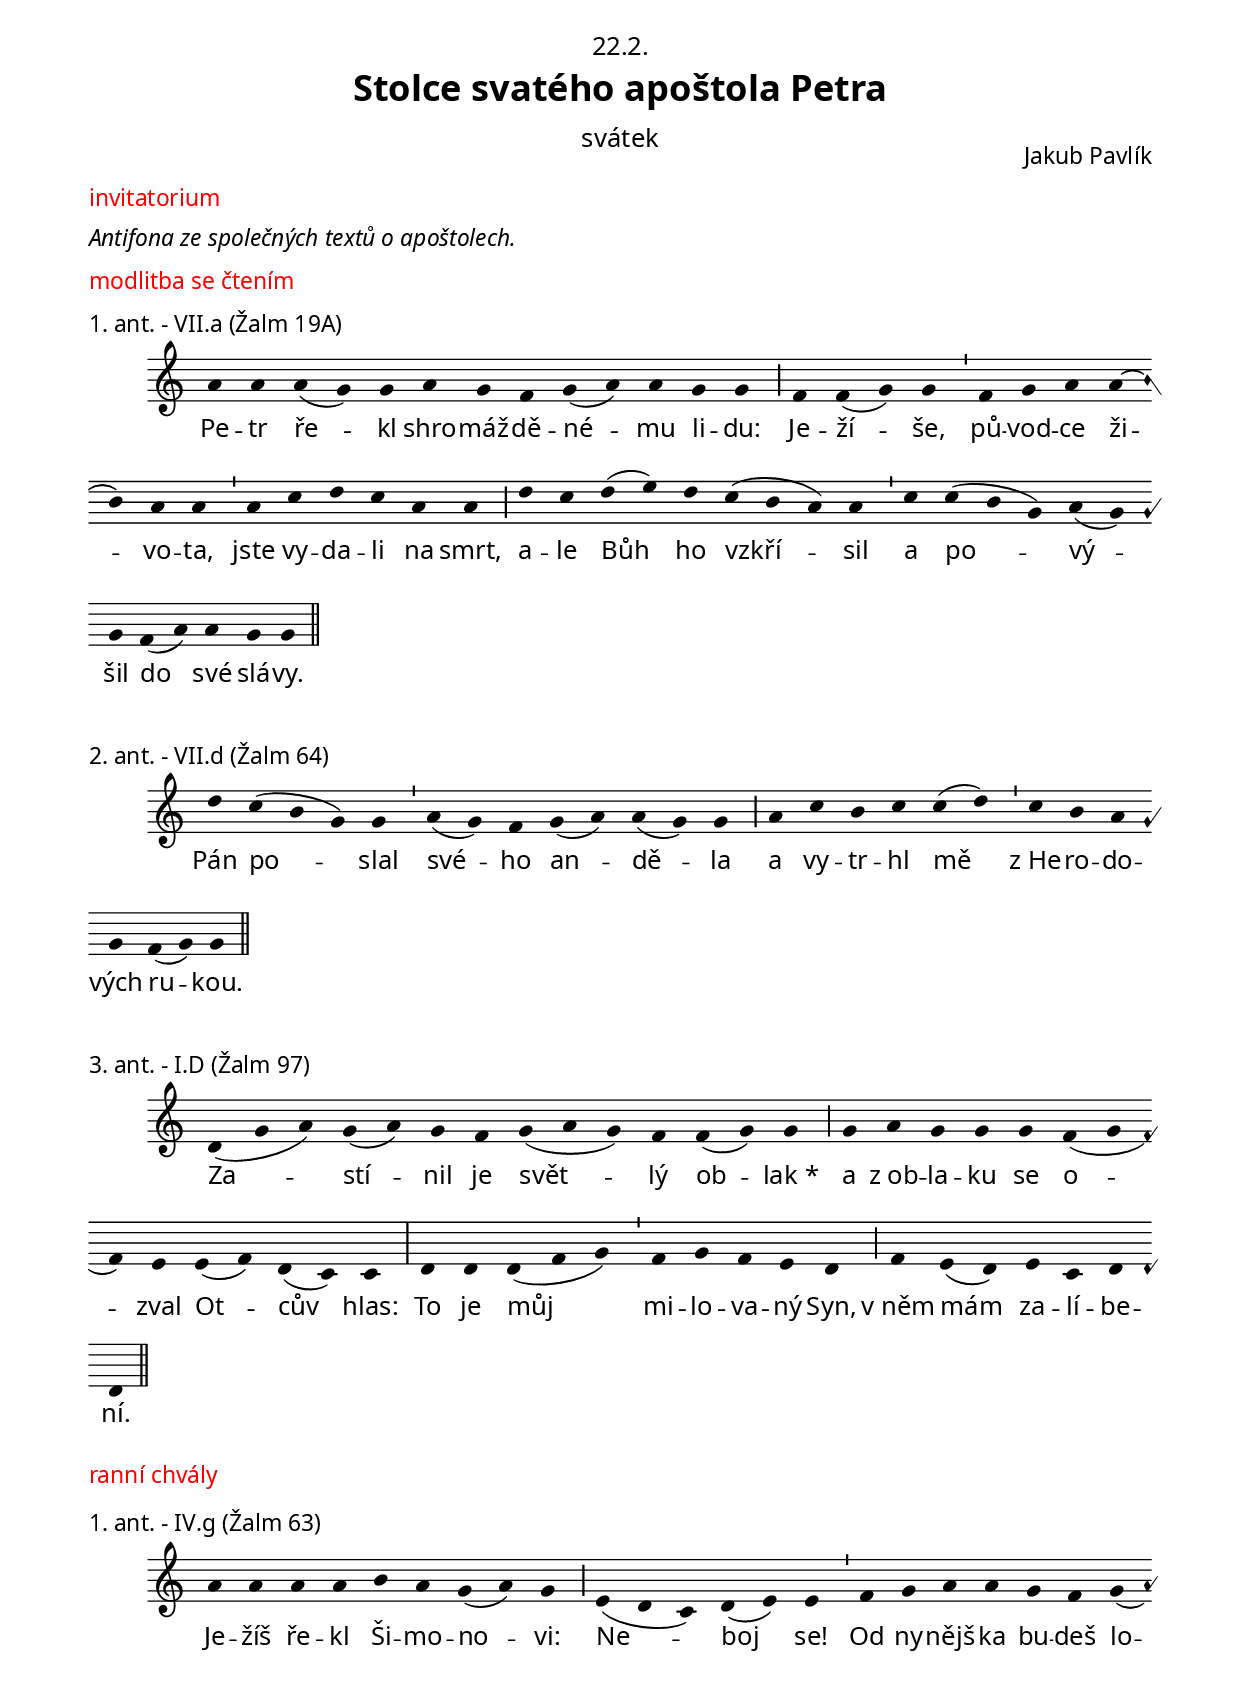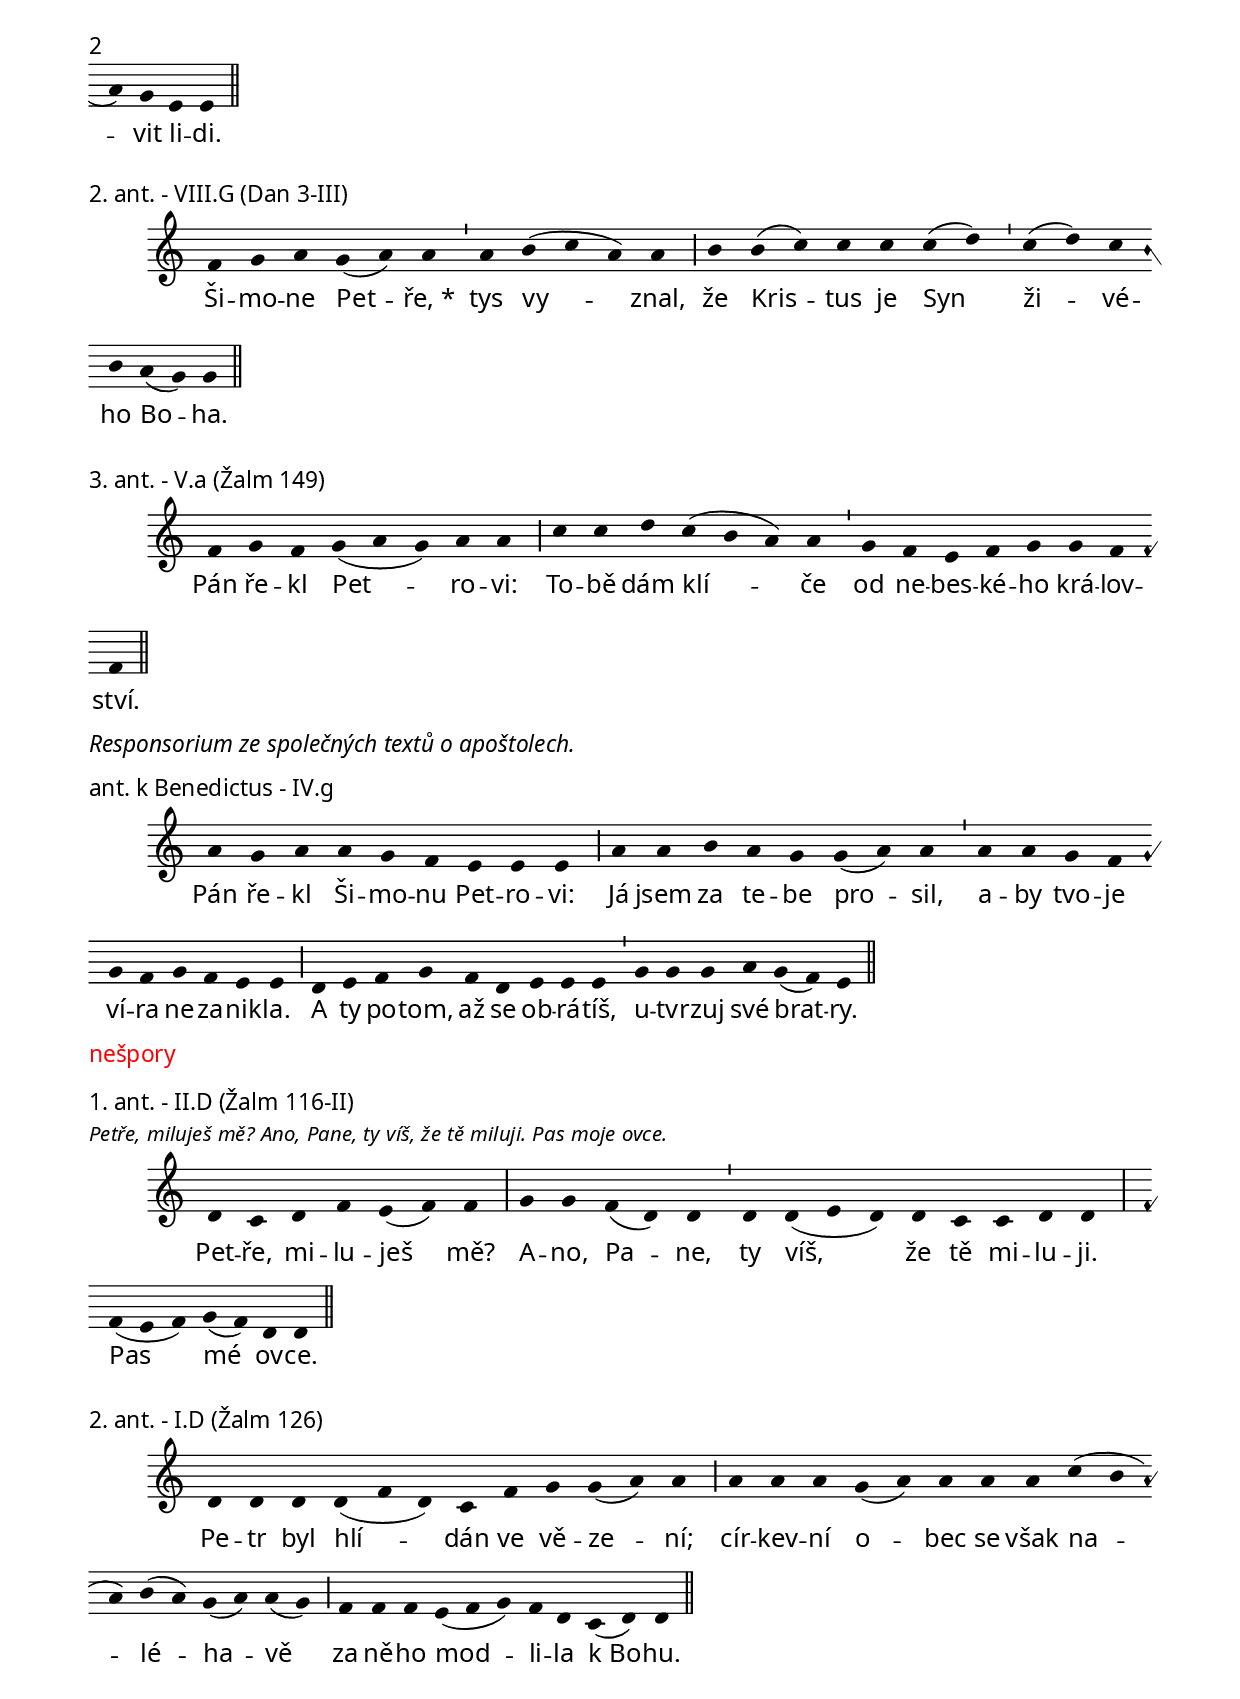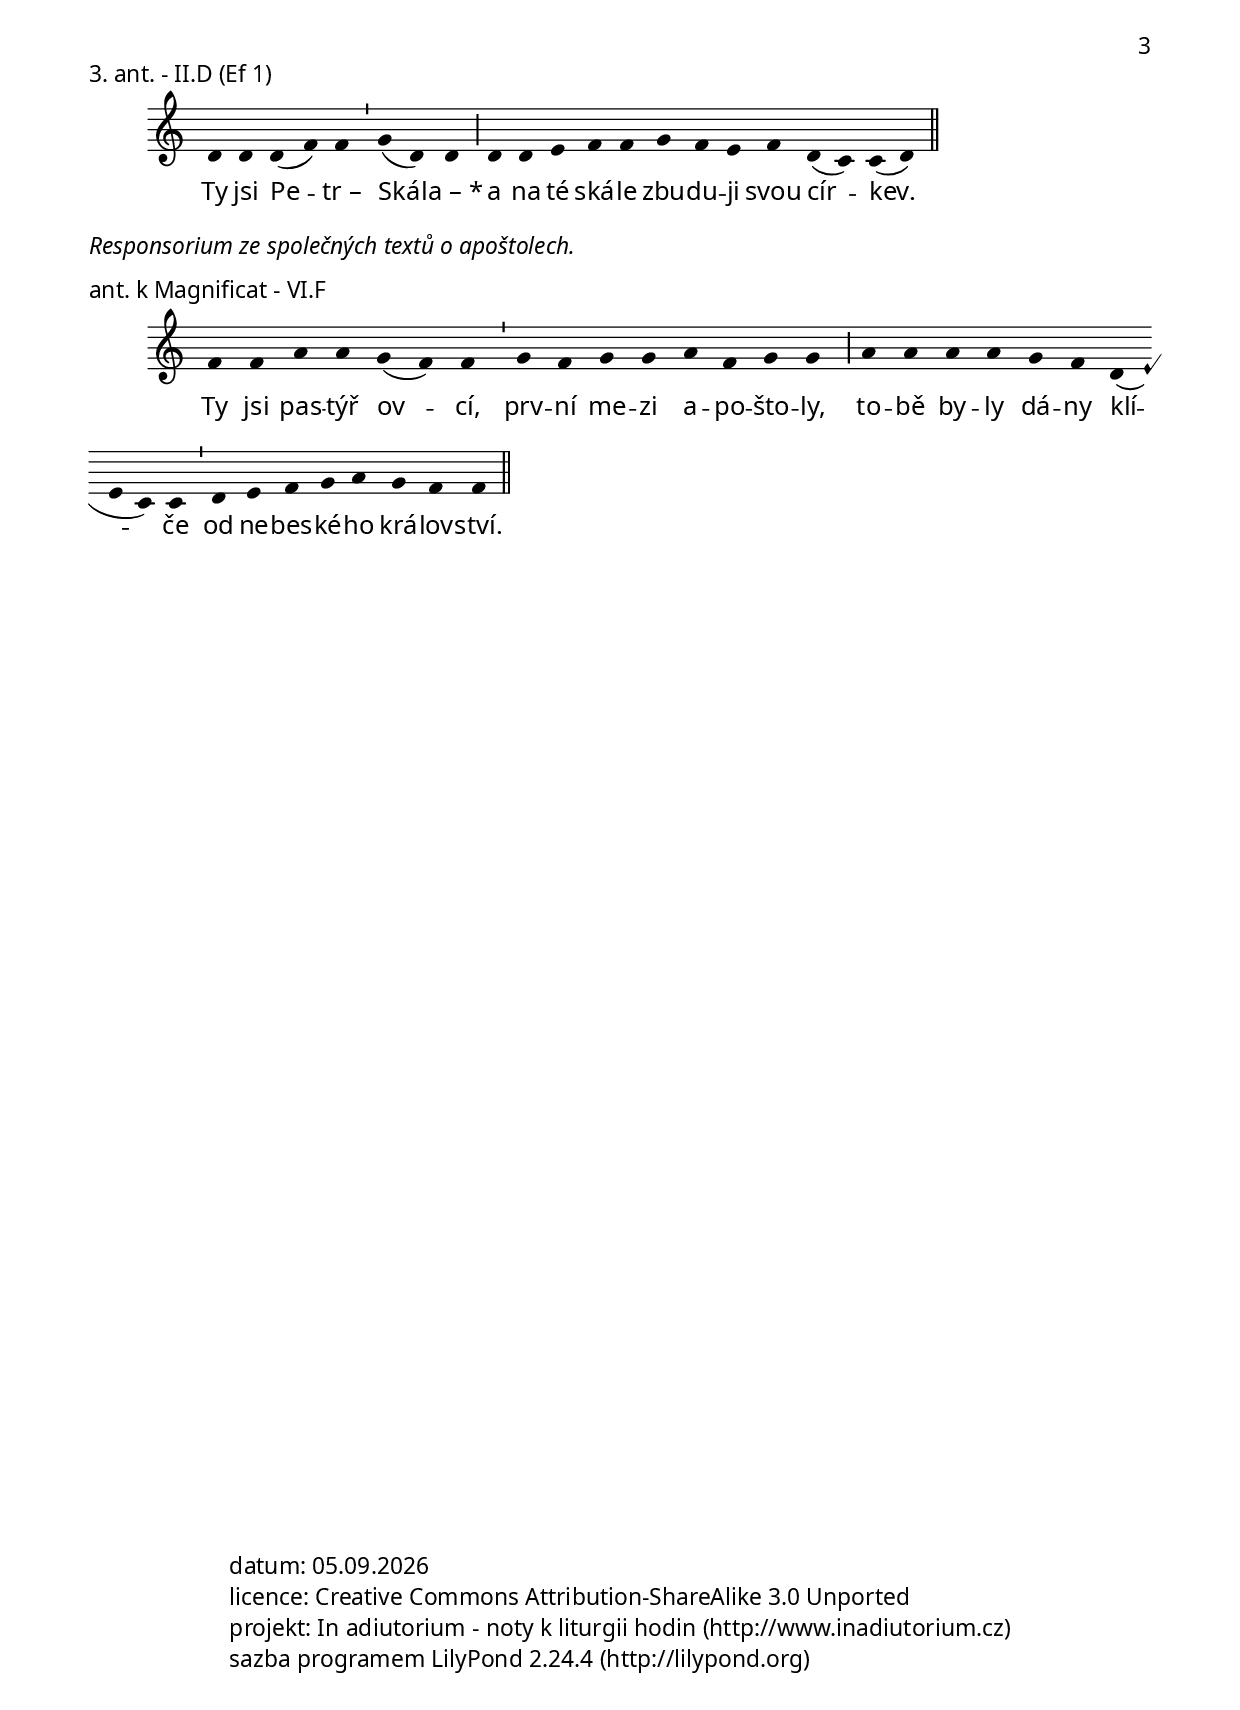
\version "2.16.0"

\include "../spolecne.ly"
\include "../dilyresponsorii.ly"

\header {
  title = \markup\titleSvatek
            "Stolce svatého apoštola Petra"
            svátek
            22.2.
  composer = "Jakub Pavlík"
}

\markup {\nadpisHodinka {"invitatorium"}}

\markup\italic{Antifona ze společných textů o apoštolech.}

\markup {\nadpisHodinka {"modlitba se čtením"}}

\score {
  \relative c'' {
    \choralniRezim
    a4 a a( g) g a g f g( a) a g g \barMaior
    f f( g) g \barMin f g a a( b) a a \barMin
    a c d c a a \barMaior
    d c d( e) d c( b a) a \barMin
    c c( b g) a( g) g f( a) a g g \barFinalis
  }
  \addlyrics {
    Pe -- tr ře -- kl shro -- máž -- dě -- né -- mu li -- du:
    Je -- ží -- še, pů -- vod -- ce ži -- vo -- ta,
    jste vy -- da -- li na smrt,
    a -- le Bůh ho vzkří -- sil
    a po -- vý -- šil do své slá -- vy.
  }
  \header {
    quid = "1. ant."
    modus = "VII"
    differentia = "a"
    psalmus = "Žalm 19A"
    id = "mc-a1"
    piece = \markup {\sestavTitulek}
  }
}

% Po uvaze a pokusu nebyla jako zaklad pouzita antifona
% z oficia sv. Vavrince s podobne zacinajicim textem,
% protoze jeji bohata melodie se nezda byt s takto kratkym textem
% dobre smiritelna.
\score {
  \relative c'' {
    \choralniRezim
    d4 c( b g) g \barMin a( g) f g( a) a( g) g \barMaior
    a c b c c( d) \barMin c b a g f( g) g \barFinalis
  }
  \addlyrics {
    Pán po -- slal své -- ho an -- dě -- la
    a vy -- tr -- hl mě z_He -- ro -- do -- vých ru -- kou.
  }
  \header {
    quid = "2. ant."
    modus = "VII"
    differentia = "d"
    psalmus = "Žalm 64"
    id = "mc-a2"
    piece = \markup {\sestavTitulek}
  }
}

\score {
  \relative c' {
    \choralniRezim
    d4( g a) g( a) g f g( a g) f f( g) g \barMaior
    g a g g g f( g f) e e( f) d( c) c \barMax
    d d d( f g) \barMin f g f e d \barMaior
    f e( d) e c d d \barFinalis
  }
  \addlyrics {
    Za -- stí -- nil je svět -- lý ob -- lak_*
    a z_ob -- la -- ku se o -- zval Ot -- cův hlas:
    To je můj mi -- lo -- va -- ný Syn,
    v_něm mám za -- lí -- be -- ní.
  }
  \header {
    quid = "3. ant."
    modus = "I"
    differentia = "D"
    psalmus = "Žalm 97"
    id = "mc-a3"
    fial = "sanktoral/0806promenenipane.ly#2ne-a2"
    piece = \markup {\sestavTitulek}
  }
}

\markup {\nadpisHodinka {"ranní chvály"}}

\score {
  \relative c'' {
    \choralniRezim
    a4 a a a b a g( a) g \barMaior
    e( d c) d( e) e \barMin
    f g a a g f g( a) g e e \barFinalis
  }
  \addlyrics {
    Je -- žíš ře -- kl Ši -- mo -- no -- vi:
    Ne -- boj se!
    Od ny -- nějš -- ka bu -- deš lo -- vit li -- di.
  }
  \header {
    quid = "1. ant."
    modus = "IV"
    differentia = "g"
    psalmus = "Žalm 63"
    fial = "fial://antifony/mezidobi_nedeleC_02_10.ly#ne5c-ne2-mag"
    id = "rch-a1"
    piece = \markup {\sestavTitulek}
  }
}

\score {
  \relative c' {
    \choralniRezim
    f4 g a g( a) a \barMin
    a b( c a) a \barMaior b b( c) c c c( d) \barMin c( d) c b a( g) g \barFinalis
  }
  \addlyrics {
    Ši -- mo -- ne Pet -- ře,_*
    tys vy -- znal, že Kris -- tus je Syn ži -- vé -- ho Bo -- ha.
  }
  \header {
    quid = "2. ant."
    modus = "VIII"
    differentia = "G"
    psalmus = "Dan 3-III"
    fial = "fial://sanktoral/0629petraapavla.ly#1ne-a1"
    id = "rch-a2"
    piece = \markup {\sestavTitulek}
  }
}

\score {
  \relative c' {
    \choralniRezim
    f4 g f g( a g) a a \barMaior
    c c d c( b a) a \barMin
    g f e f g g f f \barFinalis
  }
  \addlyrics {
    Pán ře -- kl Pet -- ro -- vi:
    To -- bě dám klí -- če
    od ne -- bes -- ké -- ho krá -- lov -- ství.
  }
  \header {
    quid = "3. ant."
    modus = "V"
    differentia = "a"
    psalmus = "Žalm 149"
    id = "rch-a3"
    piece = \markup {\sestavTitulek}
  }
}

\markup\italic{Responsorium ze společných textů o apoštolech.}

\score {
  \relative c'' {
    \choralniRezim
    a4 g a a g f e e e \barMaior
    a a b a g g( a) a \barMin
    a a g f g f g f e e \barMaior
    d e f g f d e e e \barMin
    g g g a g( f) e \barFinalis
  }
  \addlyrics {
    Pán ře -- kl Ši -- mo -- nu Pet -- ro -- vi:
    Já jsem za te -- be pro -- sil,
    a -- by tvo -- je ví -- ra ne -- za -- nik -- la.
    A ty po -- tom,  až se ob -- rá -- tíš,
    u -- tvr -- zuj své brat -- ry.
  }
  \header {
    quid = "ant. k Benedictus"
    modus = "IV"
    differentia = "g"
    psalmus = ""
    id = "rch-aben"
    fons = "kousek z: Petra a Pavla, 2. nesp., 1. a."
    piece = \markup {\sestavTitulekBezZalmu}
  }
}

\markup {\nadpisHodinka {"nešpory"}}

\score {
  \relative c' {
    \choralniRezim
    d4 c d f e( f) f \barMax
    g g f( d) d \barMin d d( e d) d c c d d \barMax
    f( e f) g( f) d d \barFinalis
  }
  \addlyrics {
    Pet -- ře, mi -- lu -- ješ mě?
    A -- no, Pa -- ne, ty víš, že tě mi -- lu -- ji.
    Pas mé ov -- ce.
  }
  \header {
    textus_approbatus = "Petře, miluješ mě?
    Ano, Pane, ty víš, že tě miluji.
    Pas moje ovce."
    quid = "1. ant."
    modus = "II"
    differentia = "D"
    psalmus = "Žalm 116-II"
    id = "ne-a1"
    piece = \markup {\sestavTitulek}
  }
}

\score {
  \relative c' {
    \choralniRezim
    d4 d d d( f d) c f g g( a) a \barMaior
    a a a g( a) a a a \bar "" c( b a) b( a) g( a) a( g) \barMaior
    f f f e( f g) f d c( d) d \barFinalis
  }
  \addlyrics {
    Pe -- tr byl hlí -- dán ve vě -- ze -- ní;
    cír -- kev -- ní o -- bec se však na -- lé -- ha -- vě
    za ně -- ho mod -- li -- la k_Bo -- hu.
  }
  \header {
    quid = "2. ant."
    modus = "I"
    differentia = "D"
    psalmus = "Žalm 126"
    id = "ne-a2"
    piece = \markup {\sestavTitulek}
  }
}

\score {
  \relative c' {
    \choralniRezim
    d4 d d( f) f \barMin g( d) d \barMaior
    d d e f f g f e f d( c) c( d) \barFinalis
  }
  \addlyrics {
    Ty jsi Pe -- tr_– Ská -- la_–_*
    a na té ská -- le zbu -- du -- ji svou cír -- kev.
  }
  \header {
    quid = "3. ant."
    modus = "II"
    differentia = "D"
    psalmus = "Ef 1"
    fial = "fial://sanktoral/0629petraapavla.ly#1ne-a2"
    id = "ne-a3"
    piece = \markup {\sestavTitulek}
  }
}

\markup\italic{Responsorium ze společných textů o apoštolech.}

\score {
  \relative c' {
    \choralniRezim
    f4 f a a g( f) f \barMin
    g f g g a f g g \barMaior
    a a a a g f d( e c) c \barMin
    d e f g a g f f \barFinalis
  }
  \addlyrics {
    Ty jsi pas -- týř ov -- cí,
    prv -- ní me -- zi a -- po -- što -- ly,
    to -- bě by -- ly dá -- ny klí -- če
    od ne -- bes -- ké -- ho krá -- lov -- ství.
  }
  \header {
    quid = "ant. k Magnificat"
    modus = "VI"
    differentia = "F"
    psalmus = ""
    id = "ne-amag"
    piece = \markup {\sestavTitulekBezZalmu}
  }
}